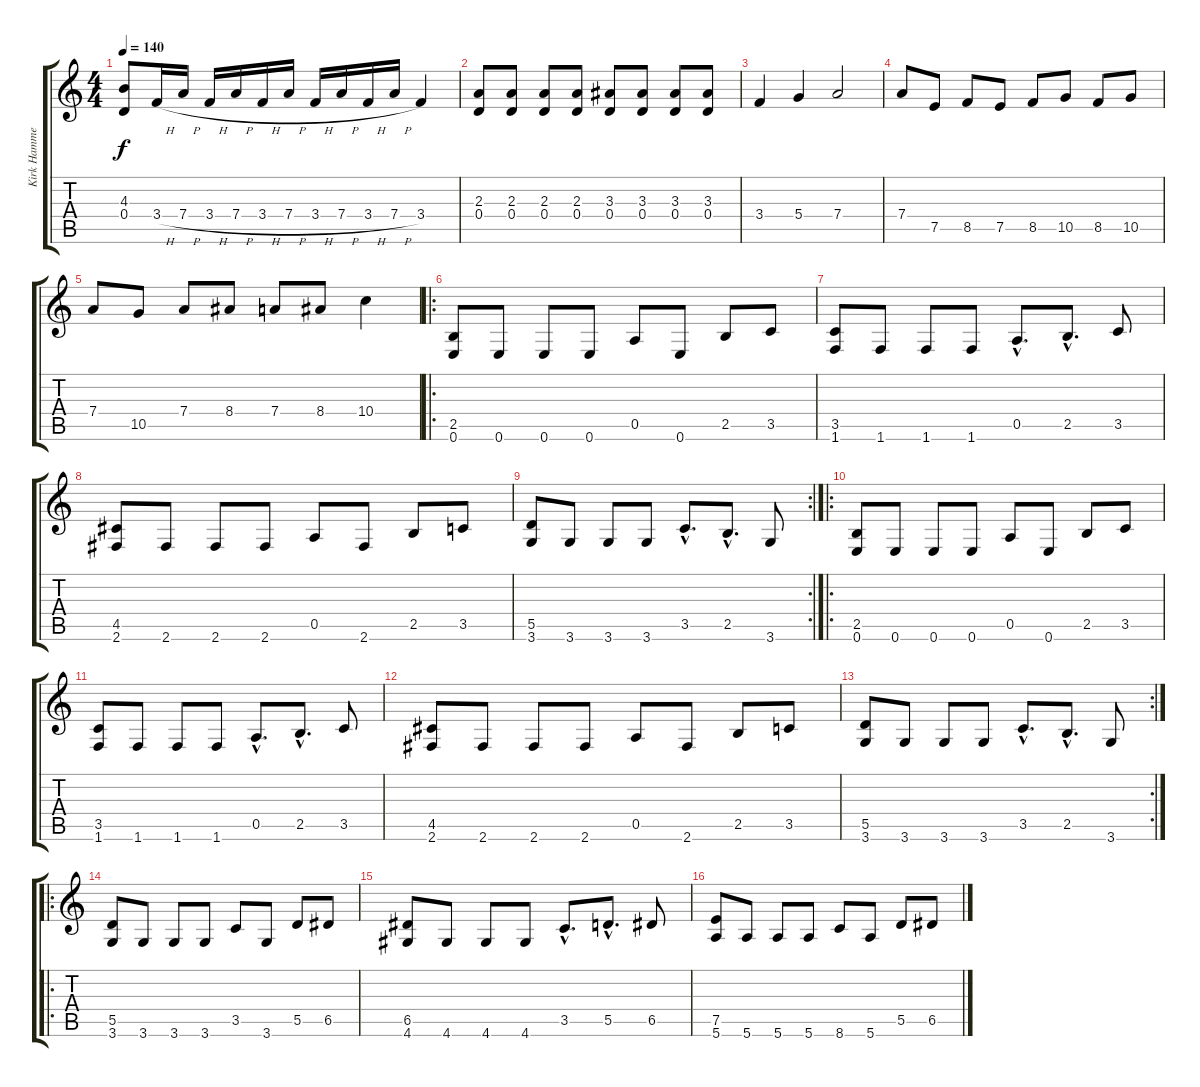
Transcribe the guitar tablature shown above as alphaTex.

\track ("Kirk Hammet (2nd guitar Dist)" "Kirk Hamme") {instrument distortionguitar}
\staff {score tabs}
\tuning (E4 B3 G3 D3 A2 E2) {hide}
\ts (4 4)
\tempo 140
\clef g2
\ks c
(4.3 0.4).8{dy f} 3.4{h}.16 7.4{h}.16 3.4{h}.16 7.4{h}.16 3.4{h}.16 7.4{h}.16 3.4{h}.16 7.4{h}.16 3.4{h}.16 7.4{h}.16 3.4.4 |
(2.3 0.4).8 (2.3 0.4).8 (2.3 0.4).8 (2.3 0.4).8 (3.3 0.4).8 (3.3 0.4).8 (3.3 0.4).8 (3.3 0.4).8 |
3.4.4 5.4.4 7.4.2 |
7.4.8 7.5.8 8.5.8 7.5.8 8.5.8 10.5.8 8.5.8 10.5.8 |
7.4.8 10.5.8 7.4.8 8.4.8 7.4.8 8.4.8 10.4.4 |
\ro
(2.5 0.6).8 0.6.8 0.6.8 0.6.8 0.5.8 0.6.8 2.5.8 3.5.8 |
(3.5 1.6).8 1.6.8 1.6.8 1.6.8 0.5{hac}.8{d} 2.5{hac}.8{d} 3.5.8 |
(4.5 2.6).8 2.6.8 2.6.8 2.6.8 0.5.8 2.6.8 2.5.8 3.5.8 |
\rc 2
(5.5 3.6).8 3.6.8 3.6.8 3.6.8 3.5{hac}.8{d} 2.5{hac}.8{d} 3.6.8 |
\ro
(2.5 0.6).8 0.6.8 0.6.8 0.6.8 0.5.8 0.6.8 2.5.8 3.5.8 |
(3.5 1.6).8 1.6.8 1.6.8 1.6.8 0.5{hac}.8{d} 2.5{hac}.8{d} 3.5.8 |
(4.5 2.6).8 2.6.8 2.6.8 2.6.8 0.5.8 2.6.8 2.5.8 3.5.8 |
\rc 2
(5.5 3.6).8 3.6.8 3.6.8 3.6.8 3.5{hac}.8{d} 2.5{hac}.8{d} 3.6.8 |
\ro
(5.5 3.6).8 3.6.8 3.6.8 3.6.8 3.5.8 3.6.8 5.5.8 6.5.8 |
(6.5 4.6).8 4.6.8 4.6.8 4.6.8 3.5{hac}.8{d} 5.5{hac}.8{d} 6.5.8 |
(7.5 5.6).8 5.6.8 5.6.8 5.6.8 8.6.8 5.6.8 5.5.8 6.5.8
